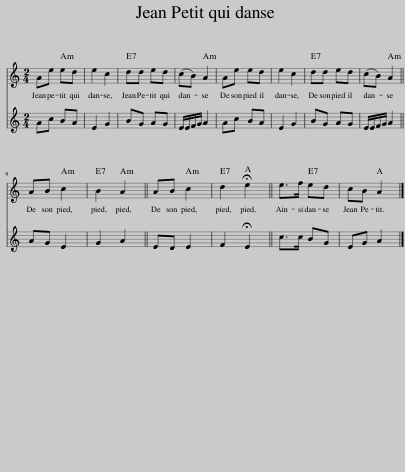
X:1
%%score 1 2
L:1/8
M:2/4
I:linebreak $
K:C
V:1 treble
V:2 treble
V:1
 Ae ed | e2 c2 | dd ed | (cB) A2 | Ae ed | %5
 e2 c2 | dd ed | (cB) A2 ||$ AB c2 | B2 A2 || %10
 AB c2 | d2 !fermata!e2 || e>f ed | cB A2 |] %14
V:2
 Ac BA | E2 G2 | BG AG | E/E/F/G/ A2 | Ac BA | %5
 E2 G2 | BG AG | E/E/F/G/ A2 ||$ AG E2 | G2 A2 || %10
 ED E2 | F2 !fermata!E2 || c>c BG | EG A2 |] %14
